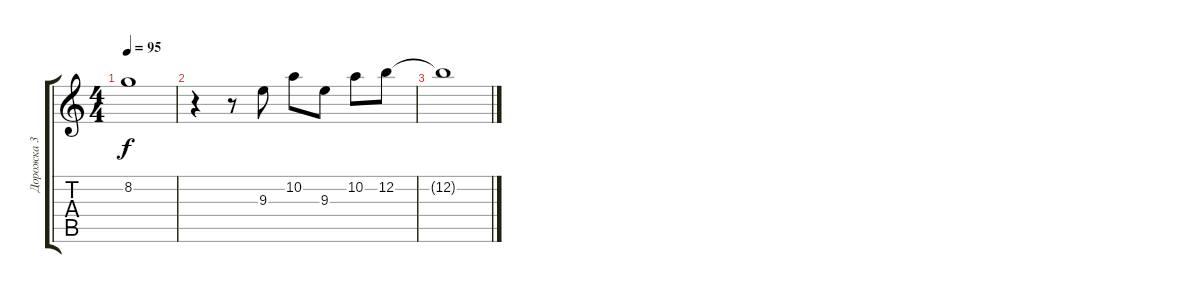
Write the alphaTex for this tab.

\track ("Дорожка 3" "Дорожка 3") {instrument acousticguitarsteel}
\staff {score tabs}
\tuning (E4 B3 G3 D3 A2 E2) {hide}
\ts (4 4)
\tempo 95
\clef g2
\ks c
8.2{t}.1{dy f} |
r.4 r.8 9.3.8 10.2.8 9.3.8 10.2.8 12.2.8 |
12.2{t}.1
